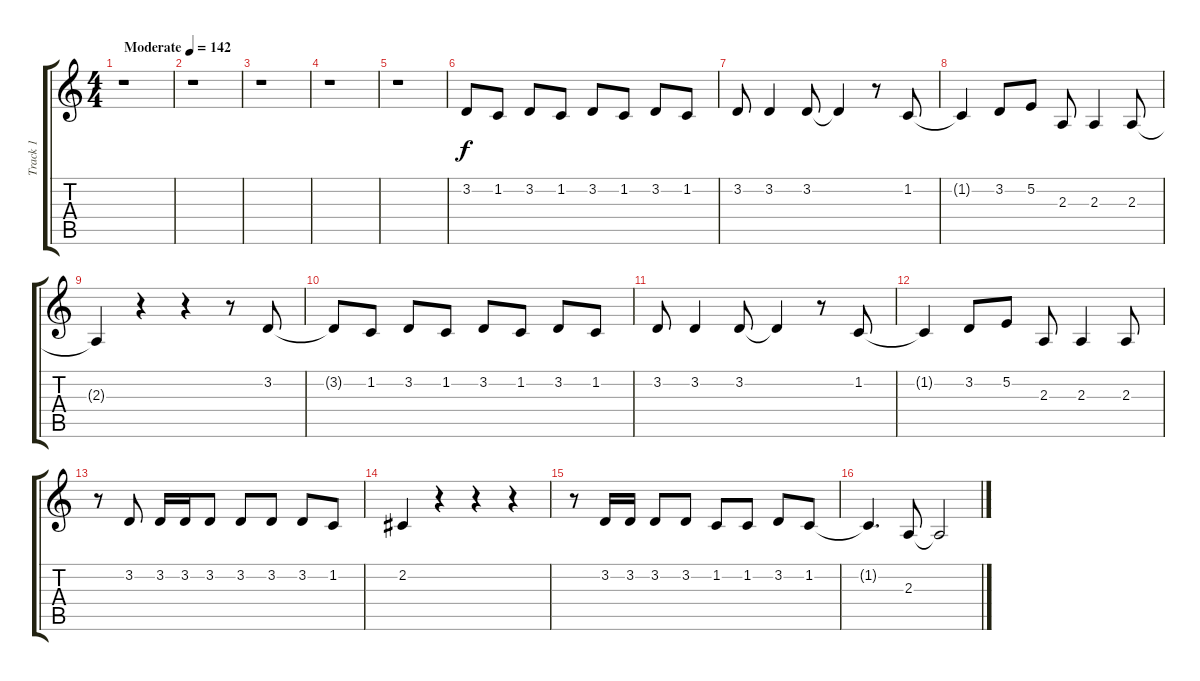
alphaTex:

\track ("Track 1" "Track 1") {instrument tenorsax}
\staff {score tabs}
\tuning (E4 B3 G3 D3 A2 E2) {hide}
\ts (4 4)
\tempo (142 "Moderate")
\clef g2
\ks c
r.1{dy f instrument tenorsax} |
r.1 |
r.1 |
r.1 |
r.1 |
3.2.8 1.2.8 3.2.8 1.2.8 3.2.8 1.2.8 3.2.8 1.2.8 |
3.2.8 3.2.4 3.2.8 3.2{t}.4 r.8 1.2.8 |
1.2{t}.4 3.2.8 5.2.8 2.3.8 2.3.4 2.3.8 |
2.3{t}.4 r.4 r.4 r.8 3.2.8 |
3.2{t}.8 1.2.8 3.2.8 1.2.8 3.2.8 1.2.8 3.2.8 1.2.8 |
3.2.8 3.2.4 3.2.8 3.2{t}.4 r.8 1.2.8 |
1.2{t}.4 3.2.8 5.2.8 2.3.8 2.3.4 2.3.8 |
r.8 3.2.8 3.2.16 3.2.16 3.2.8 3.2.8 3.2.8 3.2.8 1.2.8 |
2.2.4 r.4 r.4 r.4 |
r.8 3.2.16 3.2.16 3.2.8 3.2.8 1.2.8 1.2.8 3.2.8 1.2.8 |
1.2{t}.4{d} 2.3.8 2.3{t}.2
